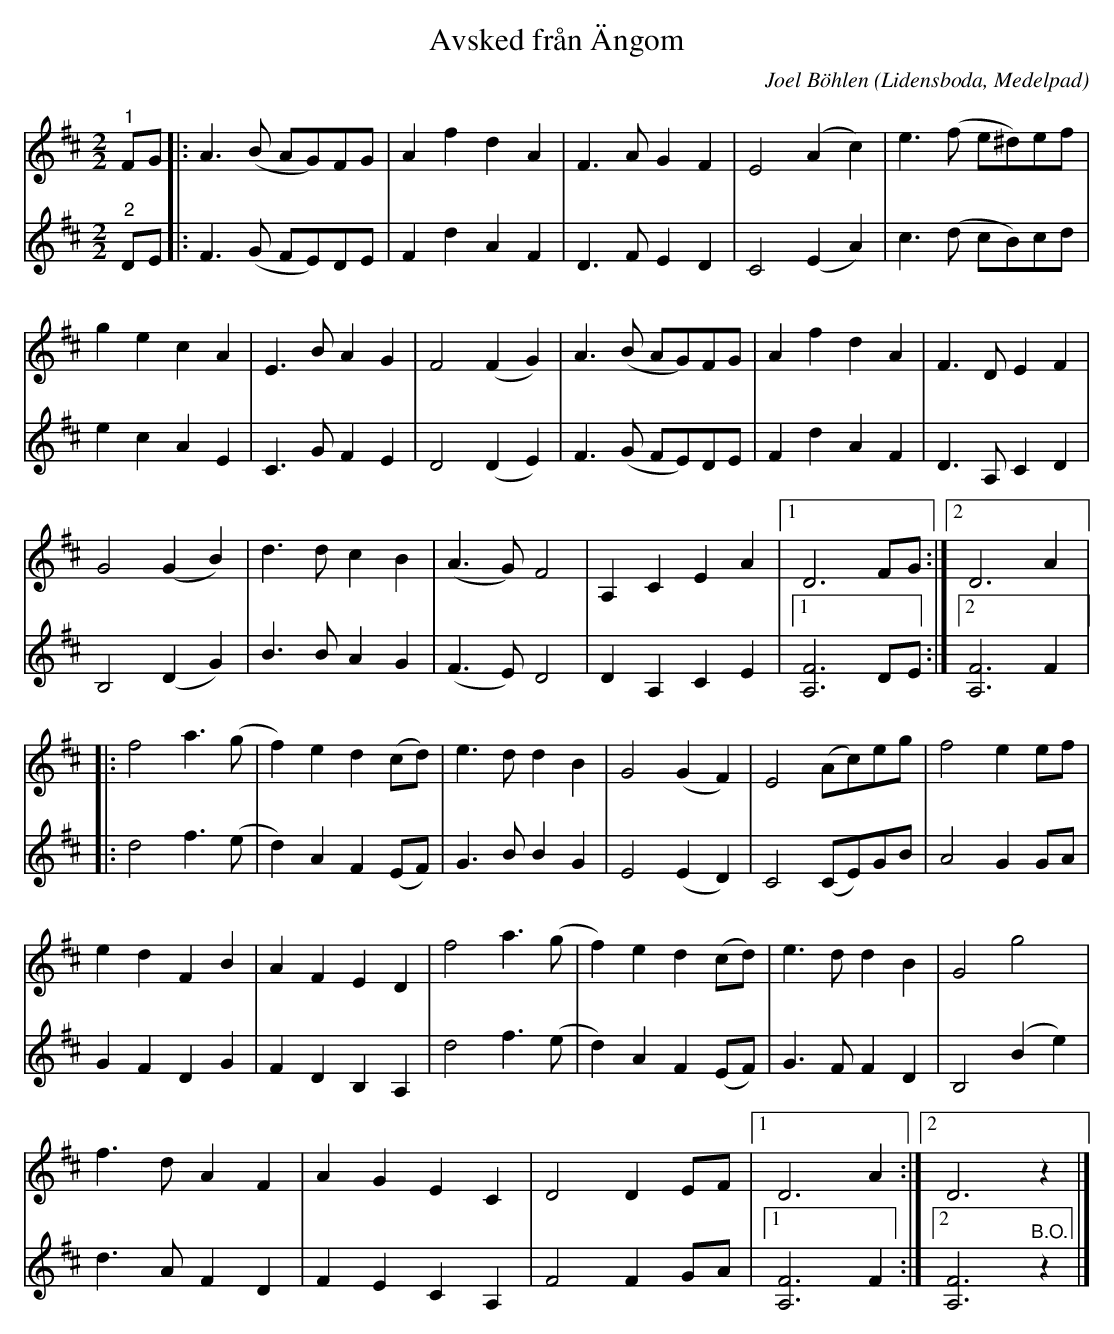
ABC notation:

X:1
T:Avsked från Ängom
C:Joel Böhlen
O:Lidensboda, Medelpad
L:1/8
M:2/2
K:D
V:1
"^1" FG |: A3 (B AG)FG | A2 f2 d2 A2 | F3 A G2 F2 | E4 (A2 c2) | e3 (f e^d)ef |
g2 e2 c2 A2 | E3 B A2 G2 | F4 (F2 G2) | A3 (B AG)FG | A2 f2 d2 A2 | F3 D E2 F2 |
G4 (G2 B2) | d3 d c2 B2 | (A3 G) F4 | A,2 C2 E2 A2 |1 D6 FG :|2 D6 A2 |:
f4 a3 (g | f2) e2 d2 (cd) | e3 d d2 B2 | G4 (G2 F2) | E4 (Ac)eg | f4 e2 ef |
e2 d2 F2 B2 | A2 F2 E2 D2 | f4 a3 (g | f2) e2 d2 (cd) | e3 d d2 B2 | G4 g4 |
f3 d A2 F2 | A2 G2 E2 C2 | D4 D2 EF |1 D6 A2 :|2 D6 z2 |]
V:2
"^2" DE |: F3 (G FE)DE | F2 d2 A2 F2 | D3 F E2 D2 | C4 (E2 A2) | c3 (d cB)cd |
e2 c2 A2 E2 | C3 G F2 E2 | D4 (D2 E2) | F3 (G FE)DE | F2 d2 A2 F2 | D3 A, C2 D2 |
B,4 (D2 G2) | B3 B A2 G2 | (F3 E) D4 | D2 A,2 C2 E2 |1 [A,F]6 DE :|2 [A,F]6 F2 |:
d4 f3 (e | d2) A2 F2 (EF) | G3 B B2 G2 | E4 (E2 D2) | C4 (CE)GB | A4 G2 GA |
G2 F2 D2 G2 | F2 D2 B,2 A,2 | d4 f3 (e | d2) A2 F2 (EF) | G3 F F2 D2 | B,4 (B2 e2) |
d3 A F2 D2 | F2 E2 C2 A,2 | F4 F2 GA |1 [A,F]6 F2 :|2 [A,F]6"^B.O." z2 |]
